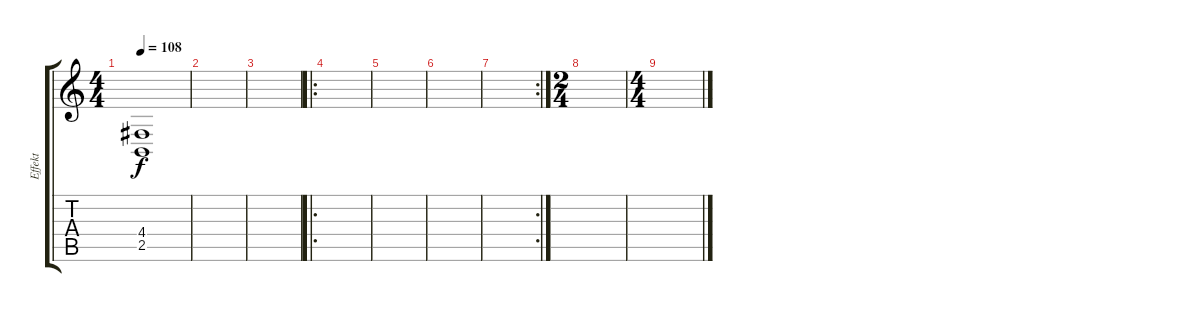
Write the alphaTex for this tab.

\track ("Effekt" "Effekt") {instrument seashore}
\staff {score tabs}
\tuning (E4 B3 G3 D3 A2 E2) {hide}
\ts (4 4)
\tempo 108
\clef g2
\ks c
(4.4{t} 2.5{t}).1{dy f} |
|
|
\ro
|
|
|
\rc 2
|
\ts (2 4)
|
\ts (4 4)
